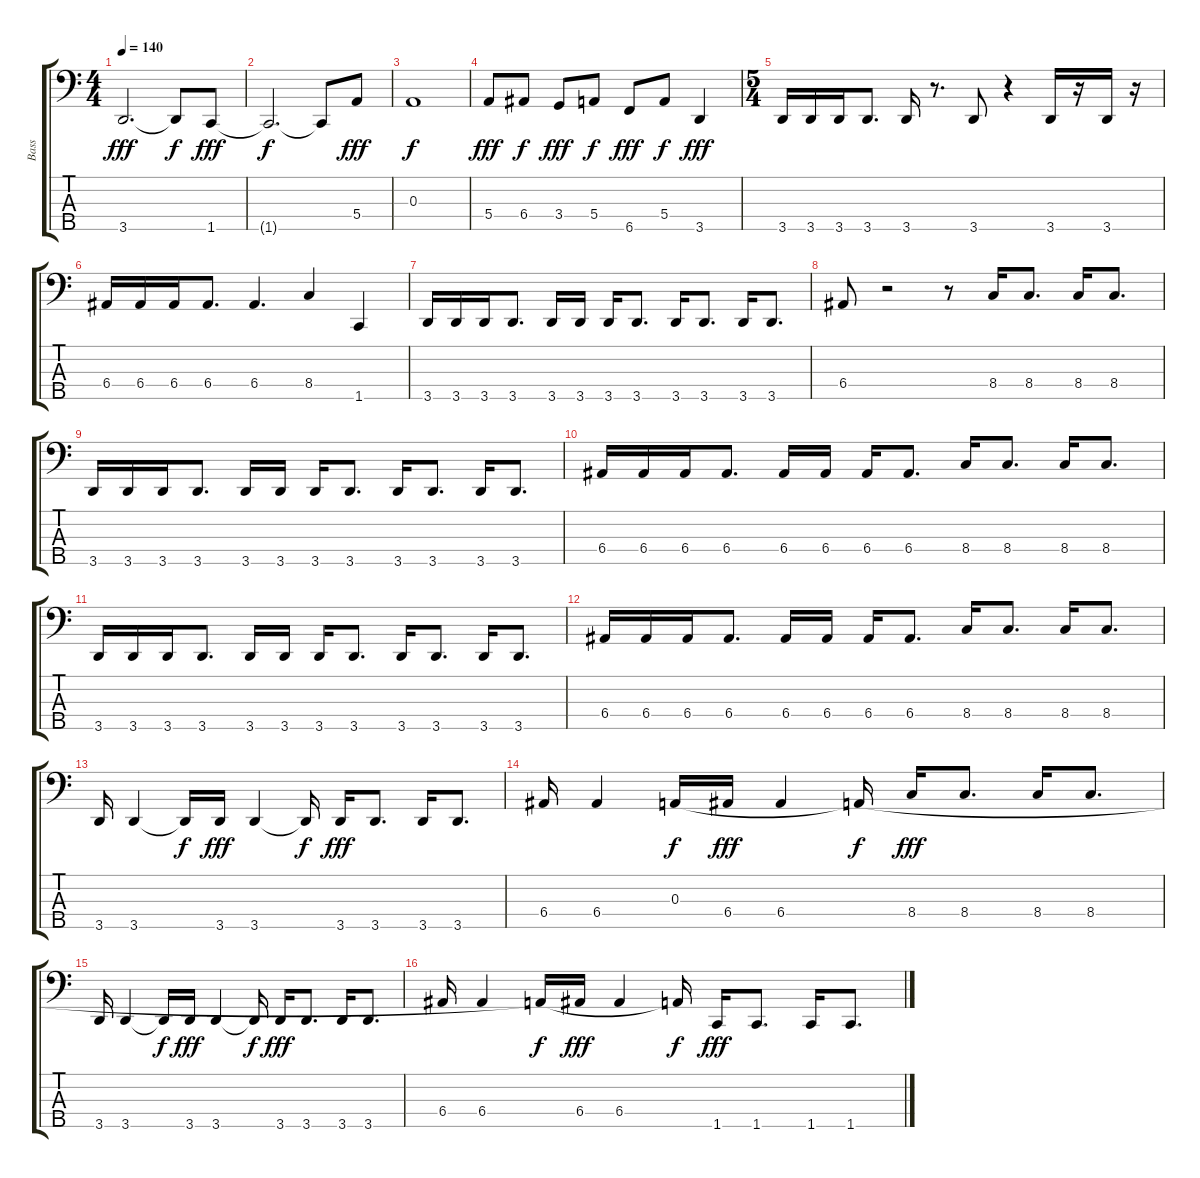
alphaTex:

\track ("Bass" "Bass") {instrument electricbassfinger}
\staff {score tabs}
\tuning (G2 D2 A1 E1 B0) {hide}
\ts (4 4)
\tempo 140
\clef f4
\ks c
3.5.2{d dy fff} 3.5{t}.8{dy f} 1.5.8{dy fff} |
1.5{t}.2{d dy f} 1.5{t}.8 5.4.8{dy fff} |
0.3.1{dy f} |
5.4.8{dy fff} 6.4.8{dy f} 3.4.8{dy fff} 5.4.8{dy f} 6.5.8{dy fff} 5.4.8{dy f} 3.5.4{dy fff} |
\ts (5 4)
3.5.16 3.5.16 3.5.16 3.5.8{d} 3.5.16 r.8{d} 3.5.8 r.4 3.5.16 r.16 3.5.16 r.16 |
6.4.16 6.4.16 6.4.16 6.4.8{d} 6.4.4{d} 8.4.4 1.5.4 |
3.5.16 3.5.16 3.5.16 3.5.8{d} 3.5.16 3.5.16 3.5.16 3.5.8{d} 3.5.16 3.5.8{d} 3.5.16 3.5.8{d} |
6.4.8 r.2 r.8 8.4.16 8.4.8{d} 8.4.16 8.4.8{d} |
3.5.16 3.5.16 3.5.16 3.5.8{d} 3.5.16 3.5.16 3.5.16 3.5.8{d} 3.5.16 3.5.8{d} 3.5.16 3.5.8{d} |
6.4.16 6.4.16 6.4.16 6.4.8{d} 6.4.16 6.4.16 6.4.16 6.4.8{d} 8.4.16 8.4.8{d} 8.4.16 8.4.8{d} |
3.5.16 3.5.16 3.5.16 3.5.8{d} 3.5.16 3.5.16 3.5.16 3.5.8{d} 3.5.16 3.5.8{d} 3.5.16 3.5.8{d} |
6.4.16 6.4.16 6.4.16 6.4.8{d} 6.4.16 6.4.16 6.4.16 6.4.8{d} 8.4.16 8.4.8{d} 8.4.16 8.4.8{d} |
3.5.16 3.5.4 3.5{t}.16{dy f} 3.5.16{dy fff} 3.5.4 3.5{t}.16{dy f} 3.5.16{dy fff} 3.5.8{d} 3.5.16 3.5.8{d} |
6.4.16 6.4.4 0.3.16{dy f} 6.4.16{dy fff} 6.4.4 0.3{t}.16{dy f} 8.4.16{dy fff} 8.4.8{d} 8.4.16 8.4.8{d} |
3.5.16 3.5.4 3.5{t}.16{dy f} 3.5.16{dy fff} 3.5.4 3.5{t}.16{dy f} 3.5.16{dy fff} 3.5.8{d} 3.5.16 3.5.8{d} |
6.4.16 6.4.4 0.3{t}.16{dy f} 6.4.16{dy fff} 6.4.4 0.3{t}.16{dy f} 1.5.16{dy fff} 1.5.8{d} 1.5.16 1.5.8{d}
